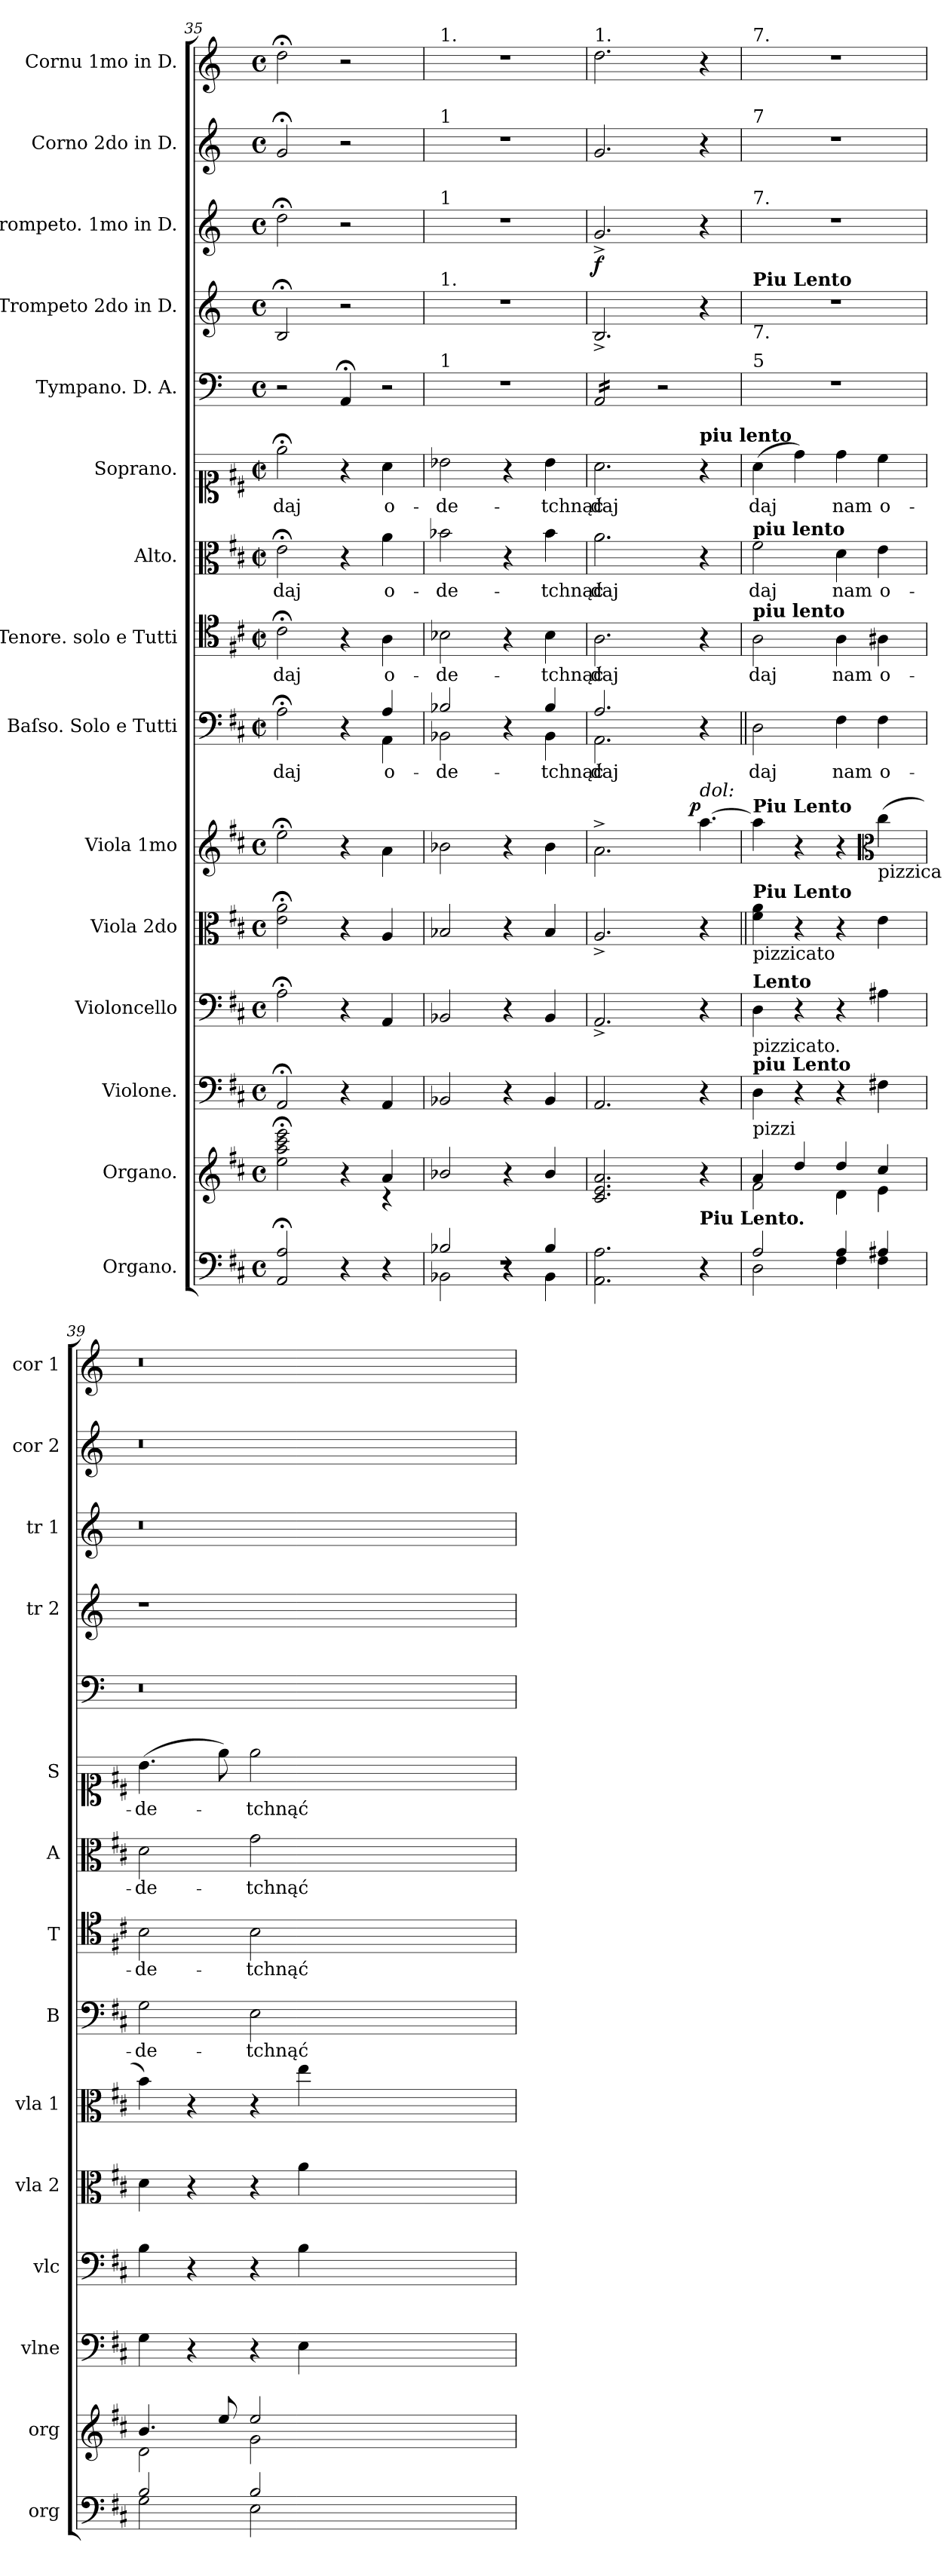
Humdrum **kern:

**kern	**kern	**kern	**kern	**kern	**kern	**dynam	**kern	**text	**kern	**text	**kern	**text	**kern	**text	**kern	**kern	**kern	**dynam	**kern	**kern
*part15	*part14	*part13	*part12	*part11	*part10	*part10	*part9	*part9	*part8	*part8	*part7	*part7	*part6	*part6	*part5	*part4	*part3	*part3	*part2	*part1
*staff15	*staff14	*staff13	*staff12	*staff11	*staff10	*staff10	*staff9	*staff9	*staff8	*staff8	*staff7	*staff7	*staff6	*staff6	*staff5	*staff4	*staff3	*staff3	*staff2	*staff1
*I"Organo.	*I"Organo.	*I"Violone.	*I"Violoncello	*I"Viola 2do	*I"Viola 1mo	*	*I"Baſso. Solo e Tutti	*	*I"Tenore. solo e Tutti	*	*I"Alto.	*	*I"Soprano.	*	*I"Tympano. D. A.	*I"Trompeto 2do in D.	*I"Trompeto. 1mo in D.	*	*I"Corno 2do in D.	*I"Cornu 1mo in D.
*I'org	*I'org	*I'vlne	*I'vlc	*I'vla 2	*I'vla 1	*	*I'B	*	*I'T	*	*I'A	*	*I'S	*	*	*I'tr 2	*I'tr 1	*	*I'cor 2	*I'cor 1
*clefF4	*clefG2	*clefF4	*clefF4	*clefC3	*clefG2	*	*clefF4	*	*clefC4	*	*clefC3	*	*clefC1	*	*clefF4	*clefG2	*clefG2	*	*clefG2	*clefG2
*	*	*	*	*	*	*	*	*	*	*	*	*	*	*	*	*ITrd-1c-2	*ITrd-1c-2	*	*ITrd6c10	*ITrd6c10
*k[f#c#]	*k[f#c#]	*k[f#c#]	*k[f#c#]	*k[f#c#]	*k[f#c#]	*	*k[f#c#]	*	*k[f#c#]	*	*k[f#c#]	*	*k[f#c#]	*	*k[]	*k[f#c#]	*k[f#c#]	*	*k[f#c#]	*k[f#c#]
*D:	*D:	*D:	*D:	*D:	*D:	*	*D:	*	*D:	*	*D:	*	*D:	*	*	*D:	*D:	*	*D:	*D:
*M4/4	*M4/4	*M4/4	*M4/4	*M4/4	*M4/4	*	*M4/4	*	*M4/4	*	*M4/4	*	*M4/4	*	*M4/4	*M4/4	*M4/4	*	*M4/4	*M4/4
*met(c)	*met(c)	*met(c)	*met(c)	*met(c)	*met(c)	*	*met(c|)	*	*met(c|)	*	*met(c|)	*	*met(c|)	*	*met(c)	*met(c)	*met(c)	*	*met(c)	*met(c)
=35	=35	=35	=35	=35	=35	=35	=35	=35	=35	=35	=35	=35	=35	=35	=35	=35	=35	=35	=35	=35
*	*^	*	*	*	*	*	*^	*	*	*	*	*	*	*	*	*	*	*	*	*
!	!	!	!	!	!	!	!LO:DY:b	!	!	!	!	!	!	!	!	!	!	!	!	!	!	!
2AA;</ 2A;</	2ee;<\ 2aa;<\ 2ccc#;<\ 2eee;<\	2rgyy	2AA;</	2A;<\	2e;<\ 2a;<\	2ee;<\	for	2A;<\	2ryy	daj	2c#;<\	daj	2e;<\	daj	2ee;<\	daj	2r	2c#;</	2ee;<\	.	2A;</	2e;<\
4r	4r	4ryy	4r	4r	4r	4r	.	4r	4ryy	.	4r	.	4r	.	4r	.	4AA;</	2r	2r	.	2r	2r
!	!	!	!	!	!	!	!	!	!	!	!	!	!	!	!	!	!LO:N:vis=2	!	!	!	!	!
4r	4a/	4r	4AA/	4AA/	4A/	4a\	.	4A/	4AA\	o-	4A\	o-	4a\	o-	4a\	o-	4r	.	.	.	.	.
=36	=36	=36	=36	=36	=36	=36	=36	=36	=36	=36	=36	=36	=36	=36	=36	=36	=36	=36	=36	=36	=36	=36
*^	*	*	*	*	*	*	*	*	*	*	*	*	*	*	*	*	*	*	*	*	*	*
*	*^	*	*	*	*	*	*	*	*	*	*	*	*	*	*	*	*	*	*	*	*	*	*
!	!	!	!	!	!	!	!	!	!	!	!	!	!	!	!	!	!	!	!	!	!	!	!	!LO:TX:a:t=1.
!	!	!	!	!	!	!	!	!	!	!	!	!	!	!	!	!	!	!	!	!	!	!	!LO:TX:a:t=1	!
!	!	!	!	!	!	!	!	!	!	!	!	!	!	!	!	!	!	!	!	!	!LO:TX:a:t=1	!	!	!
!	!	!	!	!	!	!	!	!	!	!	!	!	!	!	!	!	!	!	!	!LO:TX:a:t=1.	!	!	!	!
!	!	!	!	!	!	!	!	!	!	!	!	!	!	!	!	!	!	!	!LO:TX:a:t=1	!	!	!	!	!
*	*	*	*v	*v	*	*	*	*	*	*	*	*	*	*	*	*	*	*	*	*	*	*	*	*
2B-X/	1r	2BB-X\	2b-X/	2BB-X/	2BB-X/	2B-X/	2b-X\	.	2B-X/	2BB-X\	-de-	2B-X\	-de-	2b-X\	-de-	2b-X\	-de-	1r	1r	1r	.	1r	1r
4r	.	4r	4r	4r	4r	4r	4r	.	4r	4ryy	.	4r	.	4r	.	4r	.	.	.	.	.	.	.
4B-/	.	4BB-\	4b-/	4BB-/	4BB-/	4B-/	4b-\	.	4B-/	4BB-\	-tchnąć	4B-\	-tchnąć	4b-\	-tchnąć	4b-\	-tchnąć	.	.	.	.	.	.
=37	=37	=37	=37	=37	=37	=37	=37	=37	=37	=37	=37	=37	=37	=37	=37	=37	=37	=37	=37	=37	=37	=37	=37
!	!	!	!	!	!	!	!	!	!	!	!	!	!	!	!	!	!	!	!	!	!	!	!LO:TX:a:t=1.
*v	*v	*v	*	*	*	*	*	*	*	*	*	*	*	*	*	*	*	*	*	*	*	*	*
*	*	*	*	*	*	*	*	*	*	*	*	*	*	*	*	*tremolo	*	*	*	*	*
2.AA\ 2.A\	2.c#/ 2.e/ 2.a/	2.AA/	2.AA^>/	2.A^>/	2.a^\	.	2.A/	2.AA\	daj	2.A\	daj	2.a\	daj	2.a\	daj	16AA/LL	2.c#^>/	2.a^>/	f	2.A/	2.e\
.	.	.	.	.	.	.	.	.	.	.	.	.	.	.	.	16AA/	.	.	.	.	.
.	.	.	.	.	.	.	.	.	.	.	.	.	.	.	.	16AA/	.	.	.	.	.
.	.	.	.	.	.	.	.	.	.	.	.	.	.	.	.	16AA/	.	.	.	.	.
.	.	.	.	.	.	.	.	.	.	.	.	.	.	.	.	16AA/	.	.	.	.	.
.	.	.	.	.	.	.	.	.	.	.	.	.	.	.	.	16AA/	.	.	.	.	.
.	.	.	.	.	.	.	.	.	.	.	.	.	.	.	.	16AA/	.	.	.	.	.
.	.	.	.	.	.	.	.	.	.	.	.	.	.	.	.	16AA/JJ	.	.	.	.	.
*	*	*	*	*	*	*	*	*	*	*	*	*	*	*	*	*Xtremolo	*	*	*	*	*
.	.	.	.	.	.	.	.	.	.	.	.	.	.	.	.	2r	.	.	.	.	.
!	!	!	!	!	!	!	!	!	!	!	!	!	!	!LO:TX:a:B:t=piu lento	!	!	!	!	!	!	!
!	!	!	!	!	!LO:TX:a:i:t=dol&colon;	!	!	!	!	!	!	!	!	!	!	!	!	!	!	!	!
!	!LO:TX:b:B:t=Piu Lento.	!	!	!	!	!	!	!	!	!	!	!	!	!	!	!	!	!	!	!	!
!	!	!	!	!	!LO:N:vis=4.	!LO:DY:a:rj	!	!	!	!	!	!	!	!	!	!	!	!	!	!	!
4r	4r	4r	4r	4r	[4aa\	p	4r	4ryy	.	4r	.	4r	.	4r	.	.	4r	4r	.	4r	4r
=38	=38	=38	=38	=38||	=38	=38	=38||	=38||	=38	=38	=38	=38	=38	=38	=38	=38	=38	=38	=38	=38	=38
*^	*^	*	*	*	*	*	*	*	*	*	*	*	*	*	*	*	*	*	*	*	*
!	!	!	!	!	!	!	!	!	!	!	!	!	!	!	!	!	!	!	!	!	!	!	!LO:TX:a:t=7.
!	!	!	!	!	!	!	!	!	!	!	!	!	!	!	!	!	!	!	!	!	!	!LO:TX:a:t=7	!
!	!	!	!	!	!	!	!	!	!	!	!	!	!	!	!	!	!	!	!	!LO:TX:a:t=7.	!	!	!
!	!	!	!	!	!	!	!	!	!	!	!	!	!	!	!	!	!	!	!LO:TX:a:B:t=Piu Lento	!	!	!	!
!	!	!	!	!	!	!	!	!	!	!	!	!	!	!	!	!	!	!	!LO:TX:b:t=7.	!	!	!	!
!	!	!	!	!	!	!	!	!	!	!	!	!	!	!	!	!	!	!LO:TX:a:t=5	!	!	!	!	!
!	!	!	!	!	!	!	!	!	!	!	!	!	!	!LO:TX:a:B:t=piu lento	!	!	!	!	!	!	!	!	!
!	!	!	!	!	!	!	!	!	!	!	!	!LO:TX:a:B:t=piu lento	!	!	!	!	!	!	!	!	!	!	!
!	!	!	!	!	!	!	!	!	!LO:TX:a:B:t=Lento	!	!	!	!	!	!	!	!	!	!	!	!	!	!
!	!	!	!	!	!	!	!LO:TX:a:B:t=Piu Lento	!	!	!	!	!	!	!	!	!	!	!	!	!	!	!	!
!	!	!	!	!	!	!LO:TX:b:t=pizzicato	!	!	!	!	!	!	!	!	!	!	!	!	!	!	!	!	!
!	!	!	!	!	!	!LO:TX:a:B:t=Piu Lento	!	!	!	!	!	!	!	!	!	!	!	!	!	!	!	!	!
!	!	!	!	!	!LO:TX:b:t=pizzicato.	!	!	!	!	!	!	!	!	!	!	!	!	!	!	!	!	!	!
!	!	!	!	!	!LO:TX:a:B:t=Lento	!	!	!	!	!	!	!	!	!	!	!	!	!	!	!	!	!	!
!	!	!	!	!LO:TX:a:B:t=piu Lento	!	!	!	!	!	!	!	!	!	!	!	!	!	!	!	!	!	!	!
!	!	!	!	!LO:TX:b:t=pizzi	!	!	!	!	!	!	!	!	!	!	!	!	!	!	!	!	!	!	!
*	*	*	*	*	*	*	*	*	*v	*v	*	*	*	*	*	*	*	*	*	*	*	*	*
2A/	2D\	4a/	2f#\	4D\	4D\	4f#\ 4a\	4aa\]	.	2D\	daj	2A\	daj	2f#\	daj	(4a\	daj	1r	1r	1r	.	1r	1r
.	.	4dd/	.	4r	4r	4r	4r	.	.	.	.	.	.	.	4dd\)	.	.	.	.	.	.	.
4A/	4F#\	4dd/	4d\	4r	4r	4r	4r	.	4F#\	nam	4A\	nam	4d\	nam	4dd\	nam	.	.	.	.	.	.
*	*	*	*	*	*	*	*clefC3	*	*	*	*	*	*	*	*	*	*	*	*	*	*	*
!	!	!	!	!	!	!	!LO:TX:b:t=pizzica	!	!	!	!	!	!	!	!	!	!	!	!	!	!	!
4A#X/	4F#\	4cc#/	4e\	4F#X\	4A#X\	4e\	(4cc#\	.	4F#\	o-	4A#X\	o-	4e\	o-	4cc#\	o-	.	.	.	.	.	.
=39	=39	=39	=39	=39	=39	=39	=39	=39	=39	=39	=39	=39	=39	=39	=39	=39	=39	=39	=39	=39	=39	=39
2B/	2G\	4.b/	2d\	4G\	4B\	4d\	4b\)	.	2G\	-de-	2B\	-de-	2d\	-de-	(4.b\	-de-	0.r	1r	0.r	.	0.r	0.r
.	.	.	.	4r	4r	4r	4r	.	.	.	.	.	.	.	.	.	.	.	.	.	.	.
.	.	8ee/	.	.	.	.	.	.	.	.	.	.	.	.	8ee\)	.	.	.	.	.	.	.
2B/	2E\	2ee/	2g\	4r	4r	4r	4r	.	2E\	-tchnąć	2B\	-tchnąć	2g\	-tchnąć	2ee\	-tchnąć	.	.	.	.	.	.
.	.	.	.	4E\	4B\	4a\	4ee\	.	.	.	.	.	.	.	.	.	.	.	.	.	.	.
0ryy	0ryy	0ryy	0ryy	0ryy	0ryy	0ryy	0ryy	.	0ryy	.	0ryy	.	0ryy	.	0ryy	.	.	0ryy	.	.	.	.
*v	*v	*	*	*	*	*	*	*	*	*	*	*	*	*	*	*	*	*	*	*	*	*
*	*v	*v	*	*	*	*	*	*	*	*	*	*	*	*	*	*	*	*	*	*	*
=	=	=	=	=	=	=	=	=	=	=	=	=	=	=	=	=	=	=	=	=
*-	*-	*-	*-	*-	*-	*-	*-	*-	*-	*-	*-	*-	*-	*-	*-	*-	*-	*-	*-	*-
